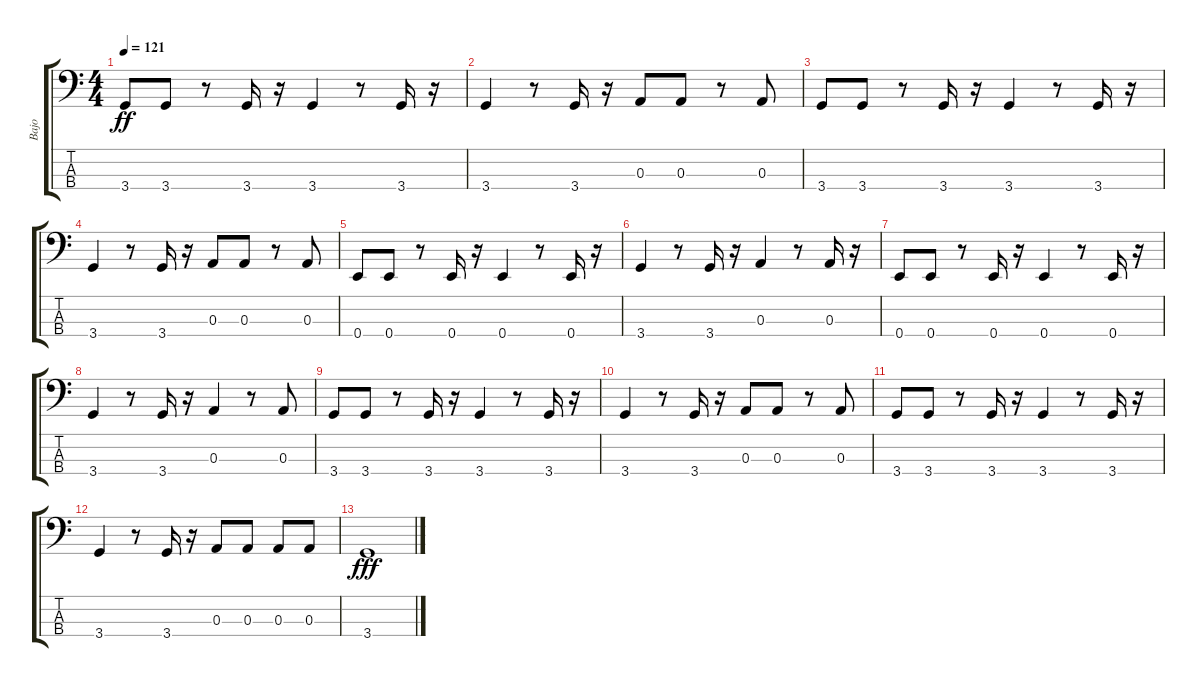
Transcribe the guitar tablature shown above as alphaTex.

\track ("Bajo" "Bajo") {instrument electricbasspick}
\staff {score tabs}
\tuning (G2 D2 A1 E1) {hide}
\ts (4 4)
\tempo 121
\clef f4
\ks c
3.4.8{dy ff} 3.4.8 r.8 3.4.16 r.16 3.4.4 r.8 3.4.16 r.16 |
3.4.4 r.8 3.4.16 r.16 0.3.8 0.3.8 r.8 0.3.8 |
3.4.8 3.4.8 r.8 3.4.16 r.16 3.4.4 r.8 3.4.16 r.16 |
3.4.4 r.8 3.4.16 r.16 0.3.8 0.3.8 r.8 0.3.8 |
0.4.8 0.4.8 r.8 0.4.16 r.16 0.4.4 r.8 0.4.16 r.16 |
3.4.4 r.8 3.4.16 r.16 0.3.4 r.8 0.3.16 r.16 |
0.4.8 0.4.8 r.8 0.4.16 r.16 0.4.4 r.8 0.4.16 r.16 |
3.4.4 r.8 3.4.16 r.16 0.3.4 r.8 0.3.8 |
3.4.8 3.4.8 r.8 3.4.16 r.16 3.4.4 r.8 3.4.16 r.16 |
3.4.4 r.8 3.4.16 r.16 0.3.8 0.3.8 r.8 0.3.8 |
3.4.8 3.4.8 r.8 3.4.16 r.16 3.4.4 r.8 3.4.16 r.16 |
3.4.4 r.8 3.4.16 r.16 0.3.8 0.3.8 0.3.8 0.3.8 |
3.4.1{dy fff}
